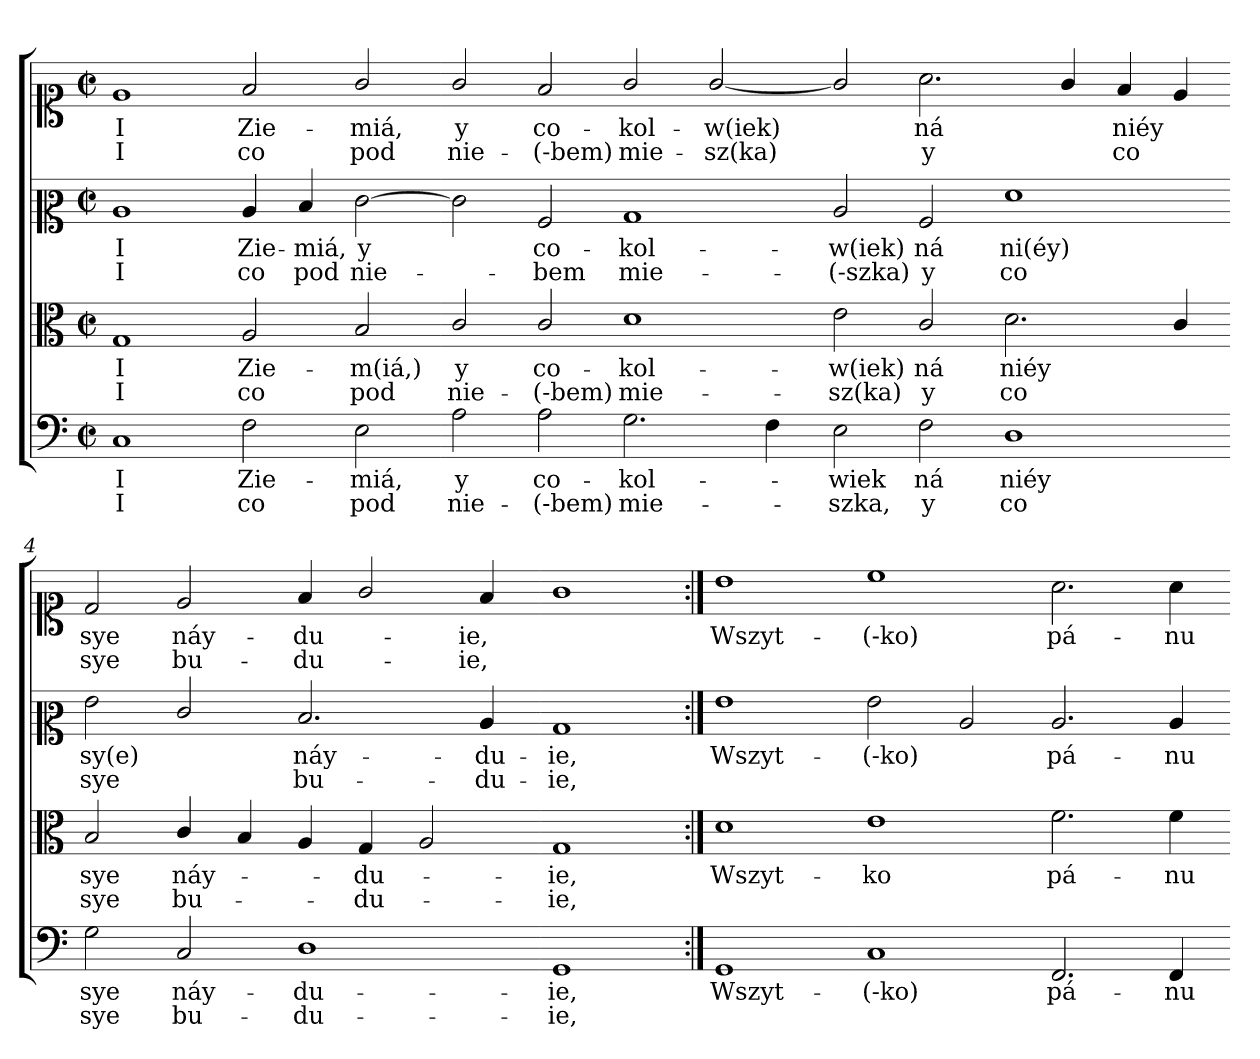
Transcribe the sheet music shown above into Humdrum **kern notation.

**kern	**text	**text	**kern	**text	**text	**kern	**text	**text	**kern	**text	**text
*part4	*part4	*part4	*part3	*part3	*part3	*part2	*part2	*part2	*part1	*part1	*part1
*staff4	*staff4	*staff4	*staff3	*staff3	*staff3	*staff2	*staff2	*staff2	*staff1	*staff1	*staff1
*clefF4	*	*	*clefC3	*	*	*clefC2	*	*	*clefC1	*	*
*M4/2	*	*	*M4/2	*	*	*M4/2	*	*	*M4/2	*	*
*met(c|)	*	*	*met(c|)	*	*	*met(c|)	*	*	*met(c|)	*	*
=1	=1	=1	=1	=1	=1	=1	=1	=1	=1	=1	=1
1C/	I	I	1G/	I	I	1c/	I	I	1e/	I	I
2F\	Zie-	co	2A/	Zie-	co	4c/	Zie-	co	2f/	Zie-	co
.	.	.	.	.	.	4d/	-miá,	pod	.	.	.
2E\	-miá,	pod	2B/	-m(iá,)	pod	[2e\	y	nie-	2g/	-miá,	pod
=2-	=2-	=2-	=2-	=2-	=2-	=2-	=2-	=2-	=2-	=2-	=2-
2A\	y	nie-	2c/	y	nie-	2e\]	.	.	2g/	y	nie-
2A\	co-	(-bem)	2c/	co-	(-bem)	2A/	co-	-bem	2f/	co-	(-bem)
2.G\	-kol-	mie-	1d\	-kol-	mie-	1B/	-kol-	mie-	2g/	-kol-	mie-
.	.	.	.	.	.	.	.	.	[2g/	-w(iek)	-sz(ka)
4F\	.	.	.	.	.	.	.	.	.	.	.
=3-	=3-	=3-	=3-	=3-	=3-	=3-	=3-	=3-	=3-	=3-	=3-
2E\	-wiek	-szka,	2e\	-w(iek)	-sz(ka)	2c/	-w(iek)	(-szka)	2g/]	.	.
2F\	ná	y	2c/	ná	y	2A/	ná	y	2.a\	ná	y
1D\	niéy	co	2.d\	niéy	co	1f\	ni(éy)	co	.	.	.
.	.	.	.	.	.	.	.	.	4g/	.	.
.	.	.	.	.	.	.	.	.	4f/	niéy	co
.	.	.	4c/	.	.	.	.	.	4e/	.	.
=4-	=4-	=4-	=4-	=4-	=4-	=4-	=4-	=4-	=4-	=4-	=4-
2G\	sye	sye	2B/	sye	sye	2g\	sy(e)	sye	2d/	sye	sye
2C/	náy-	bu-	4c/	náy-	bu-	2e/	.	.	2e/	náy-	bu-
.	.	.	4B/	.	.	.	.	.	.	.	.
1D\	-du-	-du-	4A/	.	.	2.d/	náy-	bu-	4f/	-du-	-du-
.	.	.	4G/	-du-	-du-	.	.	.	2g/	.	.
.	.	.	2A/	.	.	.	.	.	.	.	.
.	.	.	.	.	.	4c/	du-	-du-	4f/	-ie,	-ie,
=5-	=5-	=5-	=5-	=5-	=5-	=5-	=5-	=5-	=5-	=5-	=5-
1GG/	-ie,	-ie,	1G/	-ie,	-ie,	1B/	-ie,	-ie,	1g\	.	.
=:|!	=:|!	=:|!	=:|!	=:|!	=:|!	=:|!	=:|!	=:|!	=:|!	=:|!	=:|!
1GG/	Wszyt-	.	1d\	Wszyt-	.	1g\	Wszyt-	.	1b\	Wszyt-	.
=6-	=6-	=6-	=6-	=6-	=6-	=6-	=6-	=6-	=6-	=6-	=6-
1C/	(-ko)	.	1e\	-ko	.	2g\	(-ko)	.	1cc\	(-ko)	.
.	.	.	.	.	.	2c/	.	.	.	.	.
2.FF/	pá-	.	2.f\	pá-	.	2.c/	pá-	.	2.a\	pá-	.
4FF/	-nu	.	4f\	-nu	.	4c/	-nu	.	4a\	-nu	.
=-	=-	=-	=-	=-	=-	=-	=-	=-	=-	=-	=-
*-	*-	*-	*-	*-	*-	*-	*-	*-	*-	*-	*-
